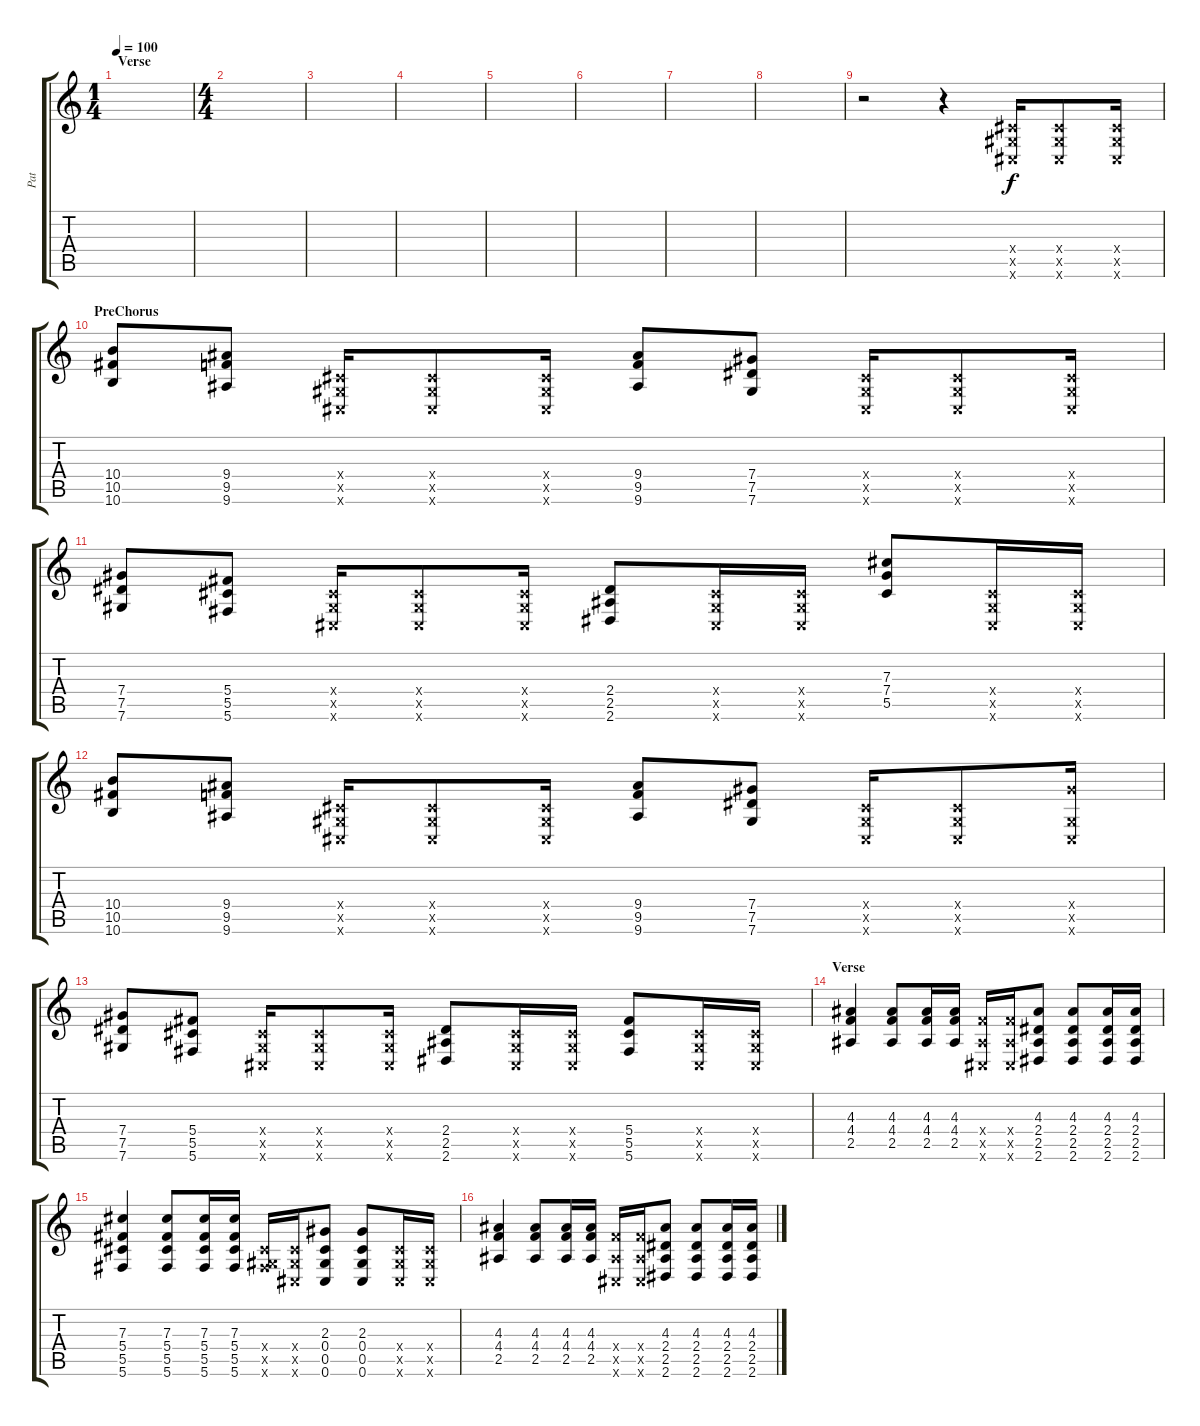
\track ("Pat" "Pat") {instrument distortionguitar}
\staff {score tabs}
\tuning (Eb4 Bb3 Gb3 Db3 Ab2 Db2) {hide}
\ts (1 4)
\section ("" "Verse")
\tempo 100
\clef g2
\ks c
|
\ts (4 4)
|
|
|
|
|
|
|
r.2 r.4 (0.4{x} 0.5{x} 0.6{x}).16 (0.4{x} 0.5{x} 0.6{x}).8 (0.4{x} 0.5{x} 0.6{x}).16 |
\section ("" "PreChorus")
(10.4 10.5 10.6).8 (9.4 9.5 9.6).8 (0.4{x} 0.5{x} 0.6{x}).16 (0.4{x} 0.5{x} 0.6{x}).8 (0.4{x} 0.5{x} 0.6{x}).16 (9.4 9.5 9.6).8 (7.4 7.5 7.6).8 (0.4{x} 0.5{x} 0.6{x}).16 (0.4{x} 0.5{x} 0.6{x}).8 (0.4{x} 0.5{x} 0.6{x}).16 |
(7.4 7.5 7.6).8 (5.4 5.5 5.6).8 (0.4{x} 0.5{x} 0.6{x}).16 (0.4{x} 0.5{x} 0.6{x}).8 (0.4{x} 0.5{x} 0.6{x}).16 (2.4 2.5 2.6).8 (0.4{x} 0.5{x} 0.6{x}).16 (0.4{x} 0.5{x} 0.6{x}).16 (7.3 7.4 5.5).8 (0.4{x} 0.5{x} 0.6{x}).16 (0.4{x} 0.5{x} 0.6{x}).16 |
(10.4 10.5 10.6).8 (9.4 9.5 9.6).8 (0.4{x} 0.5{x} 0.6{x}).16 (0.4{x} 0.5{x} 0.6{x}).8 (0.4{x} 0.5{x} 0.6{x}).16 (9.4 9.5 9.6).8 (7.4 7.5 7.6).8 (0.4{x} 0.5{x} 0.6{x}).16 (0.4{x} 0.5{x} 0.6{x}).8 (7.4{x} 0.5{x} 0.6{x}).16 |
(7.4 7.5 7.6).8 (5.4 5.5 5.6).8 (0.4{x} 0.5{x} 0.6{x}).16 (0.4{x} 0.5{x} 0.6{x}).8 (0.4{x} 0.5{x} 0.6{x}).16 (2.4 2.5 2.6).8 (0.4{x} 0.5{x} 0.6{x}).16 (0.4{x} 0.5{x} 0.6{x}).16 (5.4 5.5 5.6).8 (0.4{x} 0.5{x} 0.6{x}).16 (0.4{x} 0.5{x} 0.6{x}).16 |
\section ("" "Verse")
(4.3 4.4 2.5).4{volume 11 instrument acousticguitarsteel} (4.3 4.4 2.5).8 (4.3 4.4 2.5).16 (4.3 4.4 2.5).16 (4.4{x} 2.5{x} 0.6{x}).16 (4.4{x} 2.5{x} 0.6{x}).16 (4.3 2.4 2.5 2.6).8 (4.3 2.4 2.5 2.6).8 (4.3 2.4 2.5 2.6).16 (4.3 2.4 2.5 2.6).16 |
(7.3 5.4 5.5 5.6).4 (7.3 5.4 5.5 5.6).8 (7.3 5.4 5.5 5.6).16 (7.3 5.4 5.5 5.6).16 (0.4{x} 0.5{x} 5.6{x}).16 (0.4{x} 0.5{x} 0.6{x}).16 (2.3 0.4 0.5 0.6).8 (2.3 0.4 0.5 0.6).8 (0.4{x} 0.5{x} 0.6{x}).16 (0.4{x} 0.5{x} 0.6{x}).16 |
(4.3 4.4 2.5).4 (4.3 4.4 2.5).8 (4.3 4.4 2.5).16 (4.3 4.4 2.5).16 (4.4{x} 2.5{x} 0.6{x}).16 (4.4{x} 2.5{x} 0.6{x}).16 (4.3 2.4 2.5 2.6).8 (4.3 2.4 2.5 2.6).8 (4.3 2.4 2.5 2.6).16 (4.3 2.4 2.5 2.6).16
